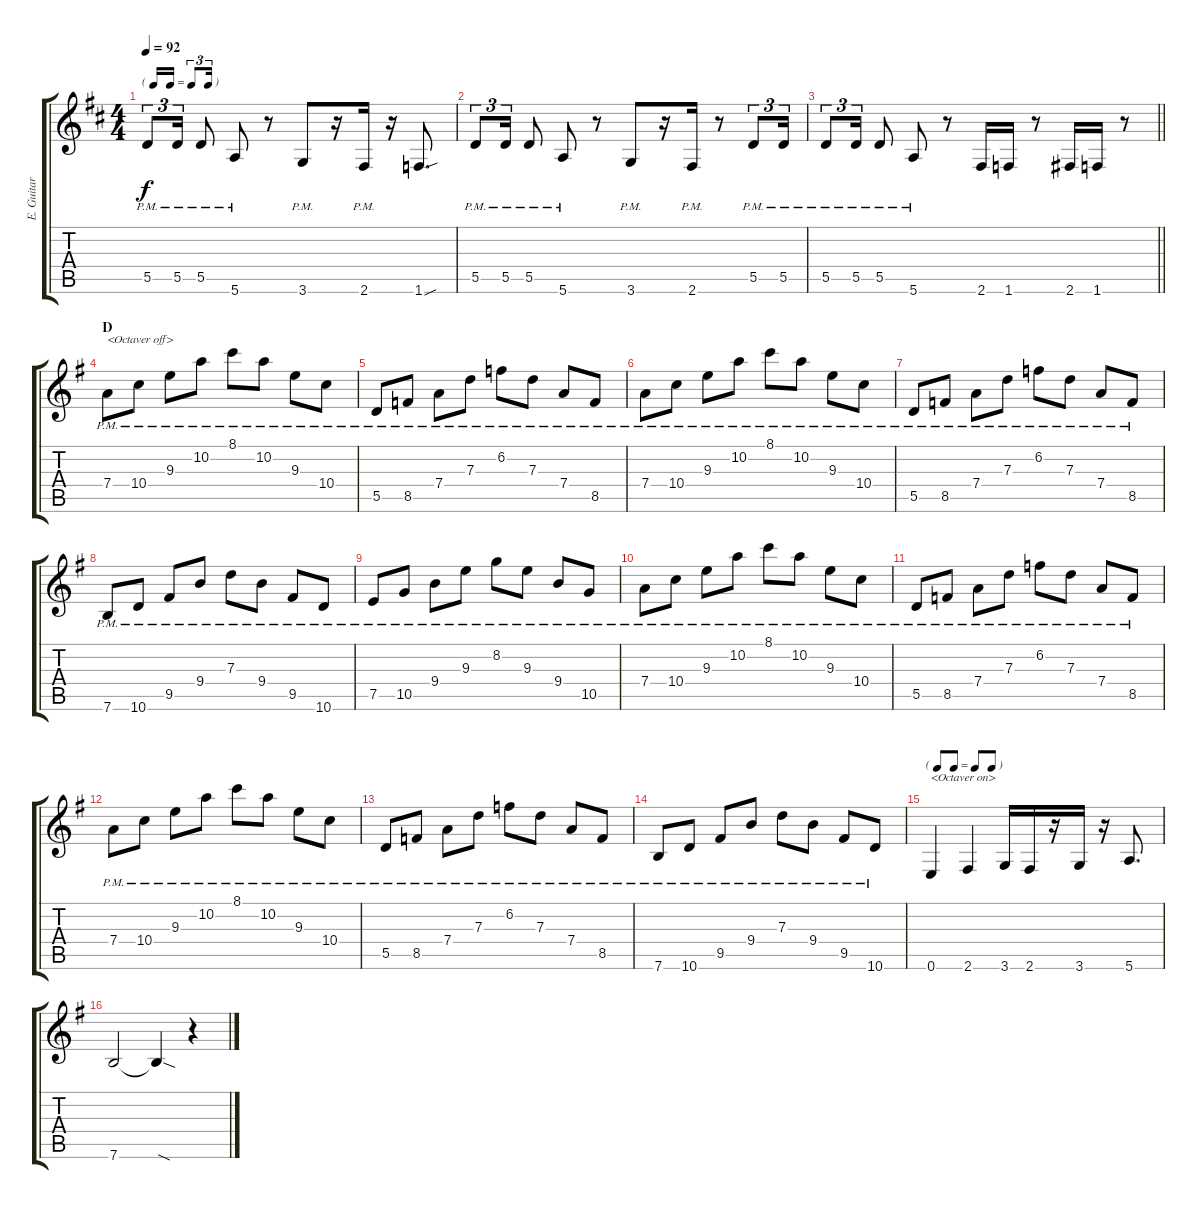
\track ("E. Guitar I" "E. Guitar ") {instrument overdrivenguitar}
\staff {score tabs}
\tuning (E4 B3 G3 D3 A2 E2) {hide}
\ts (4 4)
\tf triplet16th
\tempo 92
\clef g2
\ks d
5.5{pm}.8{tu (3 2) dy f} 5.5{pm}.16{tu (3 2)} 5.5{pm}.8 5.6{pm}.8 r.8 3.6{pm}.8 r.16 2.6{pm}.16 r.16 1.6{sou}.8{d} |
5.5{pm}.8{tu (3 2)} 5.5{pm}.16{tu (3 2)} 5.5{pm}.8 5.6{pm}.8 r.8 3.6{pm}.8 r.16 2.6{pm}.16 r.8 5.5{pm}.8{tu (3 2)} 5.5{pm}.16{tu (3 2)} |
\barLineRight lightlight
5.5{pm}.8{tu (3 2)} 5.5{pm}.16{tu (3 2)} 5.5{pm}.8 5.6{pm}.8 r.8 2.6.16 1.6.16 r.8 2.6.16 1.6.16 r.8 |
\section ("" "D")
\ks g
7.4{pm}.8{txt "<Octaver off>" balance 8} 10.4{pm}.8 9.3{pm}.8 10.2{pm}.8 8.1{pm}.8 10.2{pm}.8 9.3{pm}.8 10.4{pm}.8 |
5.5{pm}.8 8.5{pm}.8 7.4{pm}.8 7.3{pm}.8 6.2{pm}.8 7.3{pm}.8 7.4{pm}.8 8.5{pm}.8 |
7.4{pm}.8 10.4{pm}.8 9.3{pm}.8 10.2{pm}.8 8.1{pm}.8 10.2{pm}.8 9.3{pm}.8 10.4{pm}.8 |
5.5{pm}.8 8.5{pm}.8 7.4{pm}.8 7.3{pm}.8 6.2{pm}.8 7.3{pm}.8 7.4{pm}.8 8.5{pm}.8 |
7.6{pm}.8 10.6{pm}.8 9.5{pm}.8 9.4{pm}.8 7.3{pm}.8 9.4{pm}.8 9.5{pm}.8 10.6{pm}.8 |
7.5{pm}.8 10.5{pm}.8 9.4{pm}.8 9.3{pm}.8 8.2{pm}.8 9.3{pm}.8 9.4{pm}.8 10.5{pm}.8 |
7.4{pm}.8 10.4{pm}.8 9.3{pm}.8 10.2{pm}.8 8.1{pm}.8 10.2{pm}.8 9.3{pm}.8 10.4{pm}.8 |
5.5{pm}.8 8.5{pm}.8 7.4{pm}.8 7.3{pm}.8 6.2{pm}.8 7.3{pm}.8 7.4{pm}.8 8.5{pm}.8 |
7.4{pm}.8 10.4{pm}.8 9.3{pm}.8 10.2{pm}.8 8.1{pm}.8 10.2{pm}.8 9.3{pm}.8 10.4{pm}.8 |
5.5{pm}.8 8.5{pm}.8 7.4{pm}.8 7.3{pm}.8 6.2{pm}.8 7.3{pm}.8 7.4{pm}.8 8.5{pm}.8 |
7.6{pm}.8 10.6{pm}.8 9.5{pm}.8 9.4{pm}.8 7.3{pm}.8 9.4{pm}.8 9.5{pm}.8 10.6{pm}.8 |
\tf none
0.6.4{txt "<Octaver on>" balance 1} 2.6.4 3.6.16 2.6.16 r.16 3.6.16 r.16 5.6.8{d} |
7.6.2 7.6{sod t}.4 r.4
